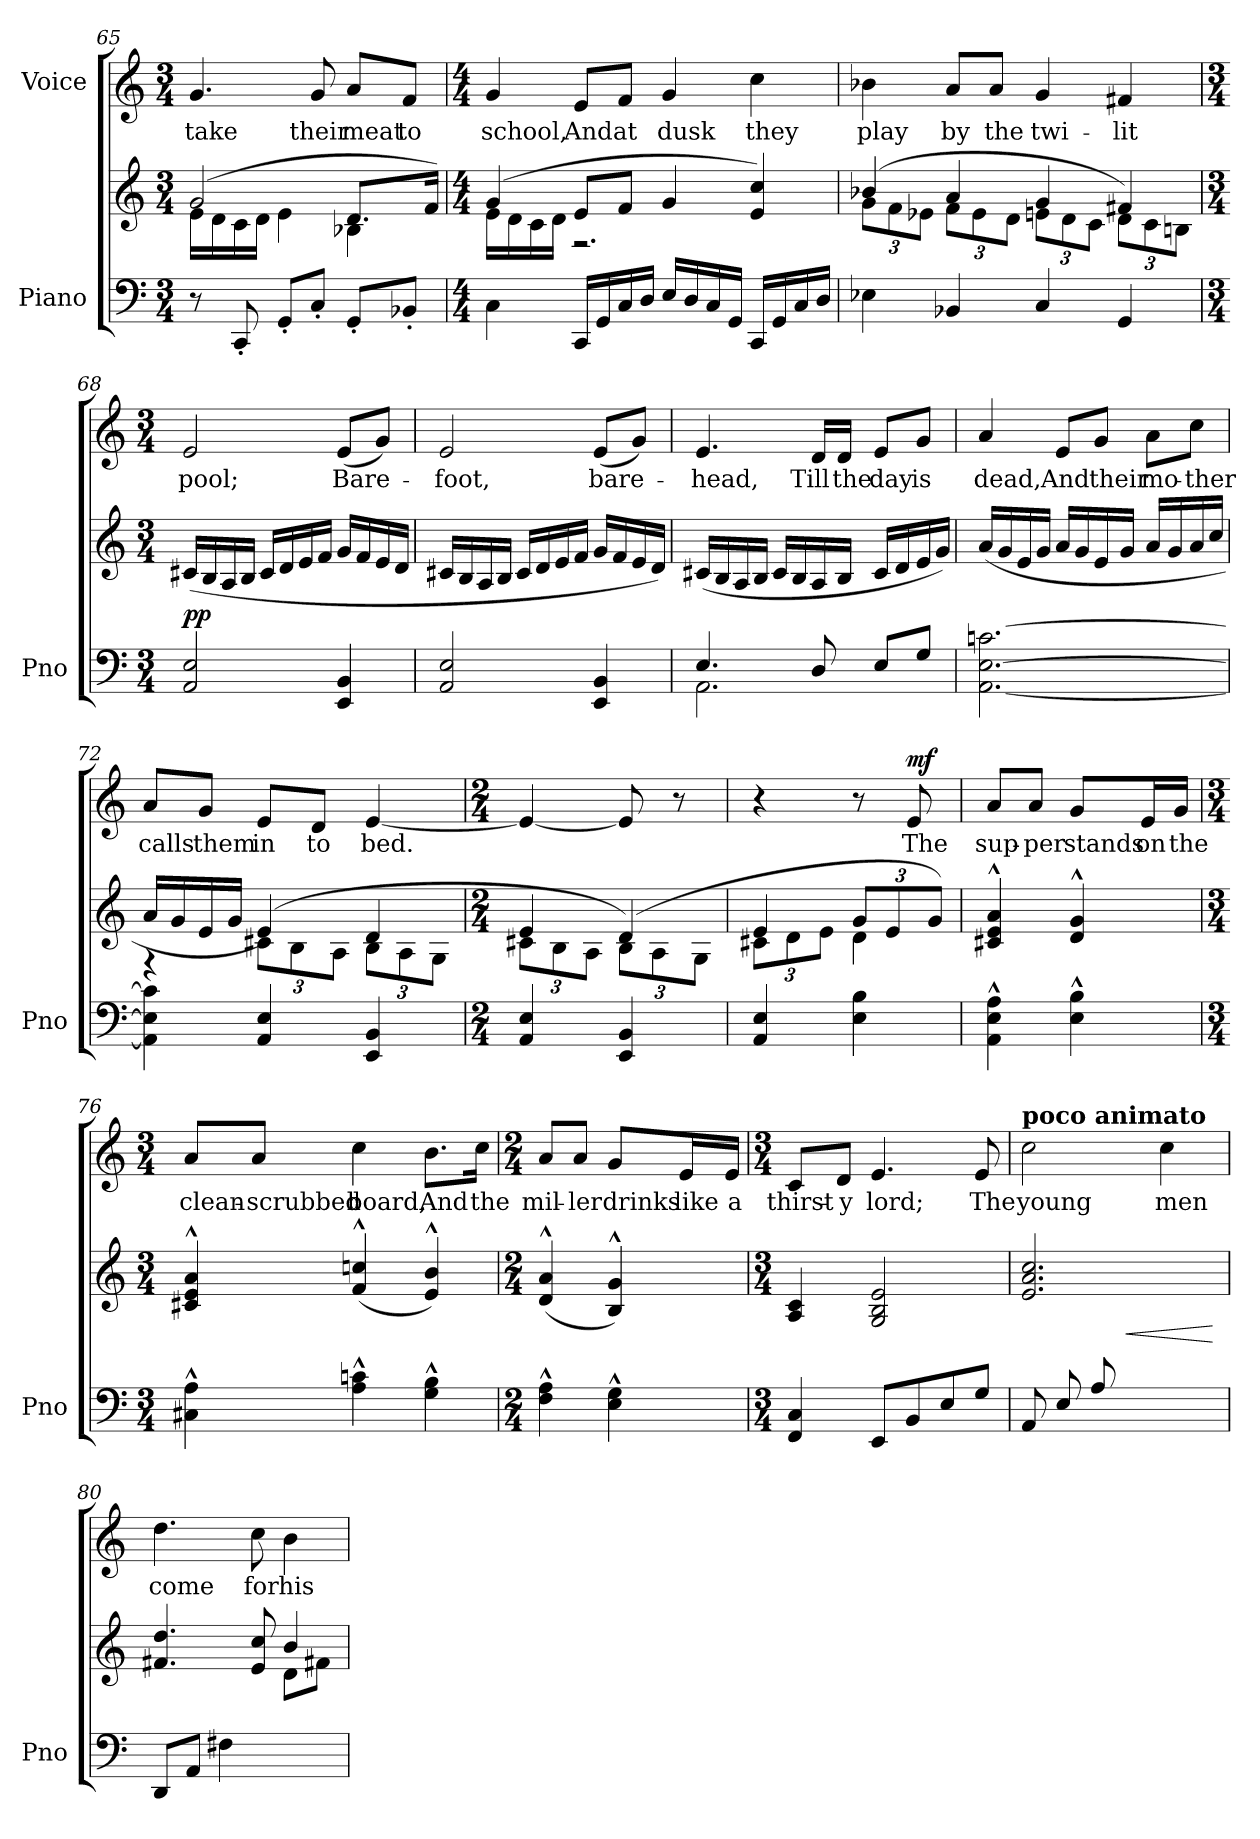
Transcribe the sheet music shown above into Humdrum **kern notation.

**kern	**kern	**dynam	**kern	**text	**dynam
*part2	*part2	*part2	*part1	*part1	*part1
*staff3	*staff2	*staff2/3	*staff1	*staff1	*staff1
*I"Piano	*	*	*I"Voice	*	*
*I'Pno	*	*	*	*	*
!!LO:PB:g=z
*clefF4	*clefG2	*	*clefG2	*	*
*k[]	*k[]	*	*k[]	*	*
*M3/4	*M3/4	*	*M3/4	*	*
=65	=65	=65	=65	=65	=65
*	*^	*	*	*	*
!	!	!	!	!	!LO:LY:b	!
8r	(>2g/	16e\LL	.	4.g/	take	.
.	.	16d\	.	.	.	.
8CC'/	.	16c\	.	.	.	.
.	.	16d\JJ	.	.	.	.
8GG'/L	.	4e\	.	.	.	.
!	!	!	!	!	!LO:LY:b	!
8C'/J	.	.	.	8g/	their	.
!	!	!	!	!	!LO:LY:b	!
8GG'/L	8.d/L	4B-X\	.	8a/L	meat	.
!	!	!	!	!	!LO:LY:b	!
8BB-X'/J	.	.	.	8f/J	to	.
.	16f/Jk)	.	.	.	.	.
=66	=66	=66	=66	=66	=66	=66
*M4/4	*M4/4	*	*	*M4/4	*	*
!	!	!	!	!	!LO:LY:b	!
4C\	(>4g/	16e\LL	.	4g/	school,	.
.	.	16d\	.	.	.	.
.	.	16c\	.	.	.	.
.	.	16d\JJ	.	.	.	.
!	!	!	!	!	!LO:LY:b	!
16CC/LL	8e/L	2.r	.	8e/L	And	.
16GG/	.	.	.	.	.	.
!	!	!	!	!	!LO:LY:b	!
16C/	8f/J	.	.	8f/J	at	.
16D/JJ	.	.	.	.	.	.
!	!	!	!	!	!LO:LY:b	!
16E/LL	4g/	.	.	4g/	dusk	.
16D/	.	.	.	.	.	.
16C/	.	.	.	.	.	.
16GG/JJ	.	.	.	.	.	.
!	!	!	!	!	!LO:LY:b	!
16CC/LL	4e/ 4cc/)	.	.	4cc\	they	.
16GG/	.	.	.	.	.	.
16C/	.	.	.	.	.	.
16D/JJ	.	.	.	.	.	.
=67	=67	=67	=67	=67	=67	=67
*	*	*Xbrackettup	*	*	*	*
!	!	!	!	!	!LO:LY:b	!
4E-X\	(4b-X/	12g\L	.	4b-X\	play	.
.	.	12f\	.	.	.	.
.	.	12e-X\J	.	.	.	.
!	!	!	!	!	!LO:LY:b	!
4BB-X/	4a/	12f\L	.	8a/L	by	.
.	.	12e-\	.	.	.	.
!	!	!	!	!	!LO:LY:b	!
.	.	.	.	8a/J	the	.
.	.	12d\J	.	.	.	.
!	!	!	!	!	!LO:LY:b	!
4C/	4g/	12en\L	.	4g/	twi-	.
.	.	12d\	.	.	.	.
.	.	12c\J	.	.	.	.
!	!	!	!	!	!LO:LY:b	!
4GG/	4f#X/)	12d\L	.	4f#X/	-lit	.
.	.	12c\	.	.	.	.
.	.	12Bn\J	.	.	.	.
*	*v	*v	*	*	*	*
!!LO:LB:g=z
=68	=68	=68	=68	=68	=68
*M3/4	*M3/4	*	*M3/4	*	*
*	*^	*	*	*	*
!	!	!	!LO:DY:a=2	!	!LO:LY:b	!
*	*v	*v	*	*	*	*
2AA/ 2E/	(16c#X/LL	pp	2e/	pool;	.
.	16B/	.	.	.	.
.	16A/	.	.	.	.
.	16B/JJ	.	.	.	.
.	16c#/LL	.	.	.	.
.	16d/	.	.	.	.
.	16e/	.	.	.	.
.	16f/JJ	.	.	.	.
!	!	!	!	!LO:LY:b	!
4EE/ 4BB/	16g/LL	.	(8e/L	Bare-	.
.	16f/	.	.	.	.
.	16e/	.	8g/J)	.	.
.	16d/JJ	.	.	.	.
=69	=69	=69	=69	=69	=69
!	!	!	!	!LO:LY:b	!
2AA/ 2E/	16c#X/LL	.	2e/	-foot,	.
.	16B/	.	.	.	.
.	16A/	.	.	.	.
.	16B/JJ	.	.	.	.
.	16c#/LL	.	.	.	.
.	16d/	.	.	.	.
.	16e/	.	.	.	.
.	16f/JJ	.	.	.	.
!	!	!	!	!LO:LY:b	!
4EE/ 4BB/	16g/LL	.	(8e/L	bare-	.
.	16f/	.	.	.	.
.	16e/	.	8g/J)	.	.
.	16d/JJ)	.	.	.	.
=70	=70	=70	=70	=70	=70
*^	*	*	*	*	*
!	!	!	!	!	!LO:LY:b	!
4.E/	2.AA\	(>16c#X/LL	.	4.e/	-head,	.
.	.	16B/	.	.	.	.
.	.	16A/	.	.	.	.
.	.	16B/JJ	.	.	.	.
.	.	16c#/LL	.	.	.	.
.	.	16B/	.	.	.	.
!	!	!	!	!	!LO:LY:b	!
8D/	.	16A/	.	16d/LL	Till	.
!	!	!	!	!	!LO:LY:b	!
.	.	16B/JJ	.	16d/JJ	the	.
!	!	!	!	!	!LO:LY:b	!
8E/L	.	16c#/LL	.	8e/L	day	.
.	.	16d/	.	.	.	.
!	!	!	!	!	!LO:LY:b	!
8G/J	.	16e/	.	8g/J	is	.
.	.	16g/JJ)	.	.	.	.
*v	*v	*	*	*	*	*
!!LO:LB:g=z
=71	=71	=71	=71	=71	=71
!	!	!	!	!LO:LY:b	!
[2.AA\ [2.E\ [2.cn\	(16a/LL	.	4a/	dead,	.
.	16g/	.	.	.	.
.	16e/	.	.	.	.
.	16g/JJ	.	.	.	.
!	!	!	!	!LO:LY:b	!
.	16a/LL	.	8e/L	And	.
.	16g/	.	.	.	.
!	!	!	!	!LO:LY:b	!
.	16e/	.	8g/J	their	.
.	16g/JJ	.	.	.	.
!	!	!	!	!LO:LY:b	!
.	16a/LL	.	8a\L	mo-	.
.	16g/	.	.	.	.
!	!	!	!	!LO:LY:b	!
.	16a/	.	8cc\J	-ther	.
.	16cc/JJ	.	.	.	.
=72	=72	=72	=72	=72	=72
*	*^	*	*	*	*
!	!	!	!	!	!LO:LY:b	!
4AA\] 4E\] 4c\]	16a/LL	4r	.	8a/L	calls	.
.	16g/	.	.	.	.	.
!	!	!	!	!	!LO:LY:b	!
.	16e/	.	.	8g/J	them	.
.	16g/JJ	.	.	.	.	.
!	!	!	!	!	!LO:LY:b	!
4AA/ 4E/	(>4e/)	12c#X\L	.	8e/L	in	.
.	.	12B\	.	.	.	.
!	!	!	!	!	!LO:LY:b	!
.	.	.	.	8d/J	to	.
.	.	12A\J	.	.	.	.
!	!	!	!	!	!LO:LY:b	!
4EE/ 4BB/	4d/	12B\L	.	[4e/	bed.	.
.	.	12A\	.	.	.	.
.	.	12G\J	.	.	.	.
=73	=73	=73	=73	=73	=73	=73
*M2/4	*M2/4	*	*	*M2/4	*	*
4AA/ 4E/	4e/	12c#X\L	.	4e/_	.	.
.	.	12B\	.	.	.	.
.	.	12A\J	.	.	.	.
4EE/ 4BB/	(4d/)	12B\L	.	8e/]	.	.
.	.	12A\	.	.	.	.
.	.	.	.	8r	.	.
.	.	12G\J	.	.	.	.
=74	=74	=74	=74	=74	=74	=74
4AA/ 4E/	4e/	12c#X\L	.	4r	.	.
.	.	12d\	.	.	.	.
.	.	12e\J	.	.	.	.
4E\ 4B\	12g/L	4d\	.	8r	.	.
.	12e/	.	.	.	.	.
!	!	!	!	!	!LO:LY:b	!LO:DY:a
.	.	.	.	8e/	The	mf
.	12g/J)	.	.	.	.	.
*	*v	*v	*	*	*	*
!!LO:PB:g=z
=75	=75	=75	=75	=75	=75
!	!	!LO:DY:a=2	!	!LO:LY:b	!
4AA\^^ 4E\^^ 4A\^^	4c#X/^^ 4e/^^ 4a/^^	other-dynamics	8a/L	sup-	.
!	!	!	!	!LO:LY:b	!
.	.	.	8a/J	-per	.
!	!	!	!	!LO:LY:b	!
4E\^^ 4B\^^	4d/^^ 4g/^^	.	8g/L	stands	.
!	!	!	!	!LO:LY:b	!
.	.	.	16e/L	on	.
!	!	!	!	!LO:LY:b	!
.	.	.	16g/JJ	the	.
=76	=76	=76	=76	=76	=76
*M3/4	*M3/4	*	*M3/4	*	*
!	!	!	!	!LO:LY:b	!
4C#X\^^ 4A\^^	4c#X/^^ 4e/^^ 4a/^^	.	8a/L	clean-	.
!	!	!	!	!LO:LY:b	!
.	.	.	8a/J	-scrubbed	.
!	!	!	!	!LO:LY:b	!
4A\^^ 4cn\^^	(4f/^^ 4ccn/^^	.	4cc\	board,	.
!	!	!	!	!LO:LY:b	!
4G\^^ 4B\^^	4e/^^ 4b/^^)	.	8.b\L	And	.
!	!	!	!	!LO:LY:b	!
.	.	.	16cc\Jk	the	.
=77	=77	=77	=77	=77	=77
*M2/4	*M2/4	*	*M2/4	*	*
!	!	!	!	!LO:LY:b	!
4F\^^ 4A\^^	(4d/^^ 4a/^^	.	8a/L	mil-	.
!	!	!	!	!LO:LY:b	!
.	.	.	8a/J	-ler	.
!	!	!	!	!LO:LY:b	!
4E\^^ 4G\^^	4B/^^ 4g/^^)	.	8g/L	drinks	.
!	!	!	!	!LO:LY:b	!
.	.	.	16e/L	like	.
!	!	!	!	!LO:LY:b	!
.	.	.	16e/JJ	a	.
!!LO:PB:g=z
=78	=78	=78	=78	=78	=78
*M3/4	*M3/4	*	*M3/4	*	*
!	!	!	!	!LO:LY:b	!
4FF/ 4C/	4A/ 4c/	.	8c/L	thirst-	.
!	!	!	!	!LO:LY:b	!
.	.	.	8d/J	-y	.
!	!	!	!	!LO:LY:b	!
8EE/L	2G/ 2B/ 2e/	.	4.e/	lord;	.
8BB/	.	.	.	.	.
8E/	.	.	.	.	.
!	!	!	!	!LO:LY:b	!
8G/J	.	.	8e/	The	.
=79	=79	=79	=79	=79	=79
*	*^	*	*	*	*
!	!	!	!	!LO:TX:a:B:t=poco animato	!	!
!	!	!	!	!	!LO:LY:b	!
(8AA/L	2.e/ 2.a/ 2.cc/	4.ryy	.	2cc\	young	.
8E/	.	.	.	.	.	.
8A/	.	.	.	.	.	.
!	!	!	!LO:HP:b	!	!	!
4.ryy	.	8e\	<	.	.	.
!	!	!	!	!	!LO:LY:b	!
.	.	8a\	.	4cc\	men	.
.	.	8cc\J)	.	.	.	.
*	*v	*v	*	*	*	*
.	.	[	.	.	.
=80	=80	=80	=80	=80	=80
*	*^	*	*	*	*
!	!	!	!	!	!LO:LY:b	!
(8DD/L	4.f#X/ 4.dd/	2ryy	.	4.dd\	come	.
8AA/J	.	.	.	.	.	.
4F#X\	.	.	.	.	.	.
!	!	!	!	!	!LO:LY:b	!
.	8e/ 8cc/	.	.	8cc\	for	.
!	!	!	!	!	!LO:LY:b	!
4ryy	4b/	8d\L	.	4b\	his	.
.	.	8f#X\J)	.	.	.	.
*	*v	*v	*	*	*	*
=	=	=	=	=	=
*-	*-	*-	*-	*-	*-
